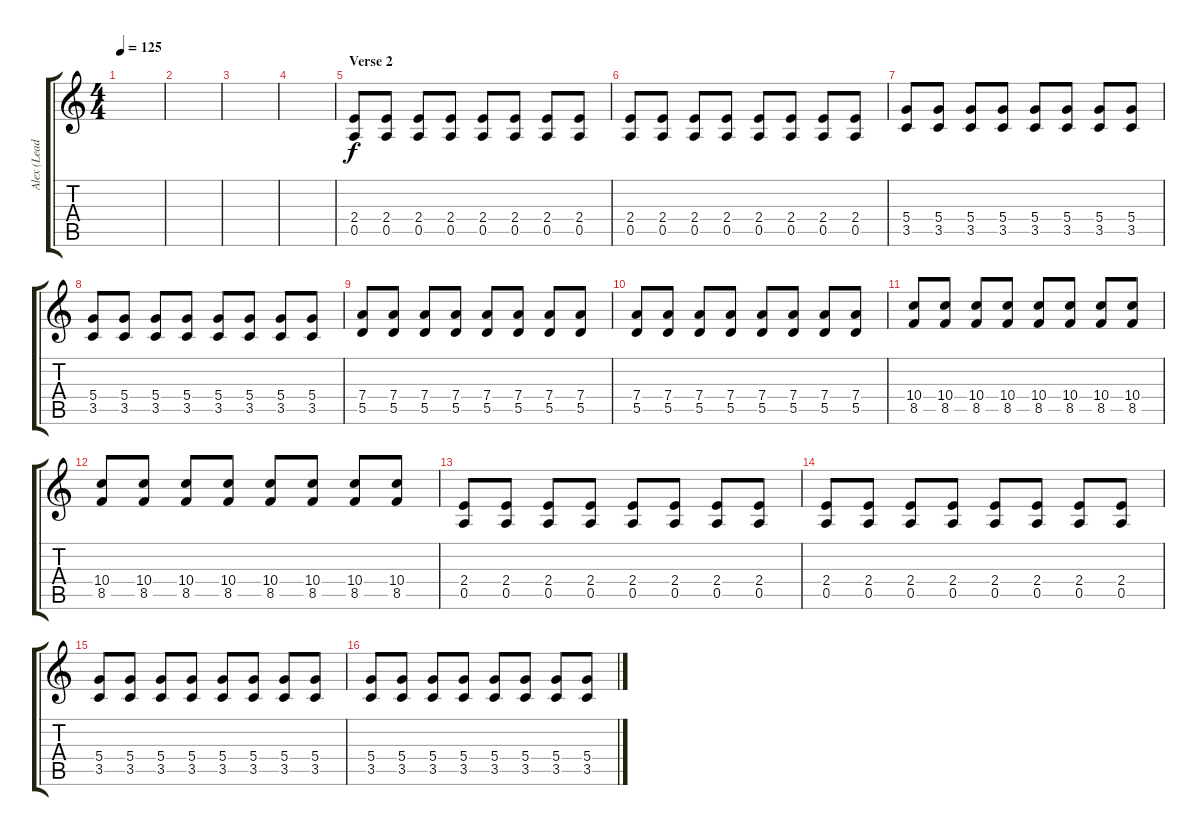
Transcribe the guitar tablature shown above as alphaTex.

\track ("Alex (Lead Guitar)" "Alex (Lead") {instrument electricguitarclean}
\staff {score tabs}
\tuning (E4 B3 G3 D3 A2 E2) {hide}
\ts (4 4)
\tempo 125
\clef g2
\ks c
|
|
|
|
\section ("" "Verse 2")
(2.4 0.5).8{volume 10} (2.4 0.5).8 (2.4 0.5).8 (2.4 0.5).8 (2.4 0.5).8 (2.4 0.5).8 (2.4 0.5).8 (2.4 0.5).8 |
(2.4 0.5).8 (2.4 0.5).8 (2.4 0.5).8 (2.4 0.5).8 (2.4 0.5).8 (2.4 0.5).8 (2.4 0.5).8 (2.4 0.5).8 |
(5.4 3.5).8 (5.4 3.5).8 (5.4 3.5).8 (5.4 3.5).8 (5.4 3.5).8 (5.4 3.5).8 (5.4 3.5).8 (5.4 3.5).8 |
(5.4 3.5).8 (5.4 3.5).8 (5.4 3.5).8 (5.4 3.5).8 (5.4 3.5).8 (5.4 3.5).8 (5.4 3.5).8 (5.4 3.5).8 |
(7.4 5.5).8 (7.4 5.5).8 (7.4 5.5).8 (7.4 5.5).8 (7.4 5.5).8 (7.4 5.5).8 (7.4 5.5).8 (7.4 5.5).8 |
(7.4 5.5).8 (7.4 5.5).8 (7.4 5.5).8 (7.4 5.5).8 (7.4 5.5).8 (7.4 5.5).8 (7.4 5.5).8 (7.4 5.5).8 |
(10.4 8.5).8 (10.4 8.5).8 (10.4 8.5).8 (10.4 8.5).8 (10.4 8.5).8 (10.4 8.5).8 (10.4 8.5).8 (10.4 8.5).8 |
(10.4 8.5).8 (10.4 8.5).8 (10.4 8.5).8 (10.4 8.5).8 (10.4 8.5).8 (10.4 8.5).8 (10.4 8.5).8 (10.4 8.5).8 |
(2.4 0.5).8 (2.4 0.5).8 (2.4 0.5).8 (2.4 0.5).8 (2.4 0.5).8 (2.4 0.5).8 (2.4 0.5).8 (2.4 0.5).8 |
(2.4 0.5).8 (2.4 0.5).8 (2.4 0.5).8 (2.4 0.5).8 (2.4 0.5).8 (2.4 0.5).8 (2.4 0.5).8 (2.4 0.5).8 |
(5.4 3.5).8 (5.4 3.5).8 (5.4 3.5).8 (5.4 3.5).8 (5.4 3.5).8 (5.4 3.5).8 (5.4 3.5).8 (5.4 3.5).8 |
(5.4 3.5).8 (5.4 3.5).8 (5.4 3.5).8 (5.4 3.5).8 (5.4 3.5).8 (5.4 3.5).8 (5.4 3.5).8 (5.4 3.5).8
